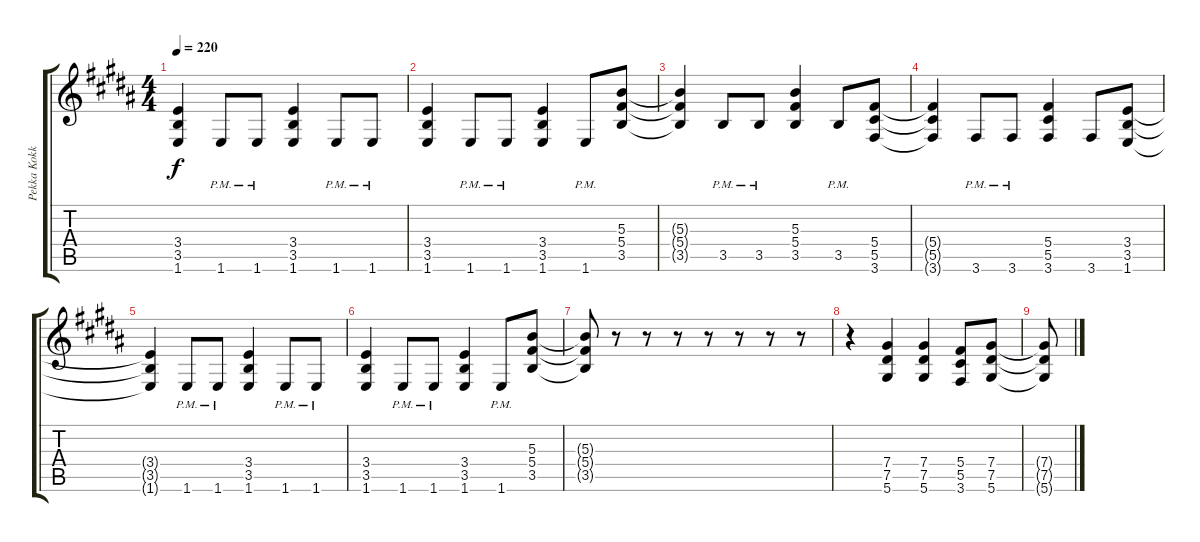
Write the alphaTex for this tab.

\track ("Pekka Kokko" "Pekka Kokk") {instrument distortionguitar}
\staff {score tabs}
\tuning (Eb4 Bb3 Gb3 Db3 Ab2 Eb2) {hide}
\ts (4 4)
\tempo 220
\clef g2
\ks b
(3.4{t} 3.5{t} 1.6{t}).4{dy f} 1.6{pm}.8 1.6{pm}.8 (3.4 3.5 1.6).4 1.6{pm}.8 1.6{pm}.8 |
(3.4 3.5 1.6).4 1.6{pm}.8 1.6{pm}.8 (3.4 3.5 1.6).4 1.6{pm}.8 (5.3 5.4 3.5).8 |
(5.3{t} 5.4{t} 3.5{t}).4 3.5{pm}.8 3.5{pm}.8 (5.3 5.4 3.5).4 3.5{pm}.8 (5.4 5.5 3.6).8 |
(5.4{t} 5.5{t} 3.6{t}).4 3.6{pm}.8 3.6{pm}.8 (5.4 5.5 3.6).4 3.6.8 (3.4 3.5 1.6).8 |
(3.4{t} 3.5{t} 1.6{t}).4 1.6{pm}.8 1.6{pm}.8 (3.4 3.5 1.6).4 1.6{pm}.8 1.6{pm}.8 |
(3.4 3.5 1.6).4 1.6{pm}.8 1.6{pm}.8 (3.4 3.5 1.6).4 1.6{pm}.8 (5.3 5.4 3.5).8 |
(5.3{t} 5.4{t} 3.5{t}).8 r.8 r.8 r.8 r.8 r.8 r.8 r.8 |
r.4 (7.4 7.5 5.6).4 (7.4 7.5 5.6).4 (5.4 5.5 3.6).8 (7.4 7.5 5.6).8 |
\ks g#minor
(7.4{t} 7.5{t} 5.6{t}).8
